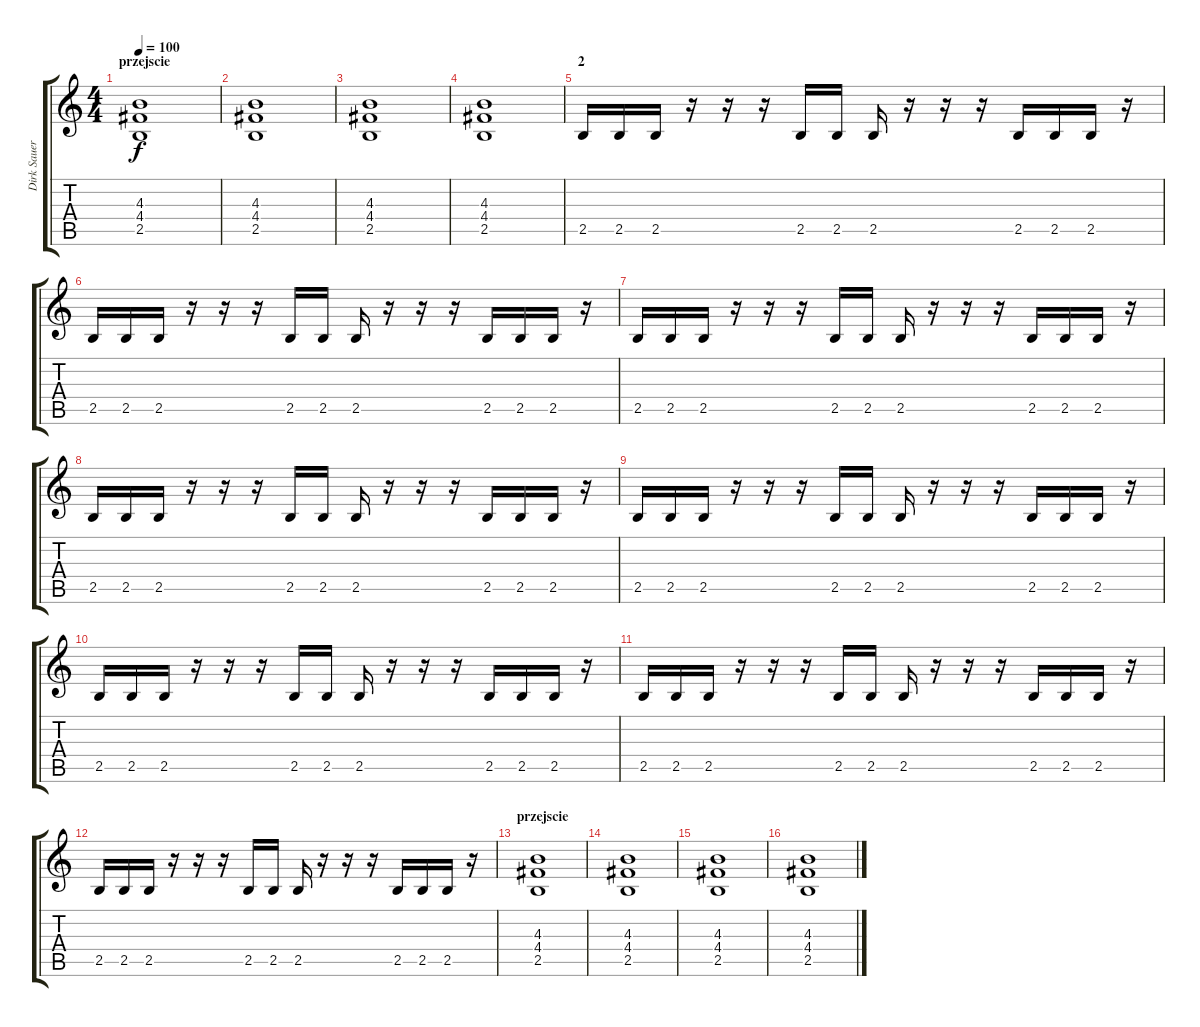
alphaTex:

\track ("Dirk Sauer" "Dirk Sauer") {instrument distortionguitar}
\staff {score tabs}
\tuning (E4 B3 G3 D3 A2 E2) {hide}
\ts (4 4)
\section ("" "przejscie")
\tempo 100
\clef g2
\ks c
(4.3 4.4 2.5).1{dy f} |
(4.3 4.4 2.5).1 |
(4.3 4.4 2.5).1 |
(4.3 4.4 2.5).1 |
\section ("" "2")
2.5.16 2.5.16 2.5.16 r.16 r.16 r.16 2.5.16 2.5.16 2.5.16 r.16 r.16 r.16 2.5.16 2.5.16 2.5.16 r.16 |
2.5.16 2.5.16 2.5.16 r.16 r.16 r.16 2.5.16 2.5.16 2.5.16 r.16 r.16 r.16 2.5.16 2.5.16 2.5.16 r.16 |
2.5.16 2.5.16 2.5.16 r.16 r.16 r.16 2.5.16 2.5.16 2.5.16 r.16 r.16 r.16 2.5.16 2.5.16 2.5.16 r.16 |
2.5.16 2.5.16 2.5.16 r.16 r.16 r.16 2.5.16 2.5.16 2.5.16 r.16 r.16 r.16 2.5.16 2.5.16 2.5.16 r.16 |
2.5.16 2.5.16 2.5.16 r.16 r.16 r.16 2.5.16 2.5.16 2.5.16 r.16 r.16 r.16 2.5.16 2.5.16 2.5.16 r.16 |
2.5.16 2.5.16 2.5.16 r.16 r.16 r.16 2.5.16 2.5.16 2.5.16 r.16 r.16 r.16 2.5.16 2.5.16 2.5.16 r.16 |
2.5.16 2.5.16 2.5.16 r.16 r.16 r.16 2.5.16 2.5.16 2.5.16 r.16 r.16 r.16 2.5.16 2.5.16 2.5.16 r.16 |
2.5.16 2.5.16 2.5.16 r.16 r.16 r.16 2.5.16 2.5.16 2.5.16 r.16 r.16 r.16 2.5.16 2.5.16 2.5.16 r.16 |
\section ("" "przejscie")
(4.3 4.4 2.5).1 |
(4.3 4.4 2.5).1 |
(4.3 4.4 2.5).1 |
(4.3 4.4 2.5).1
